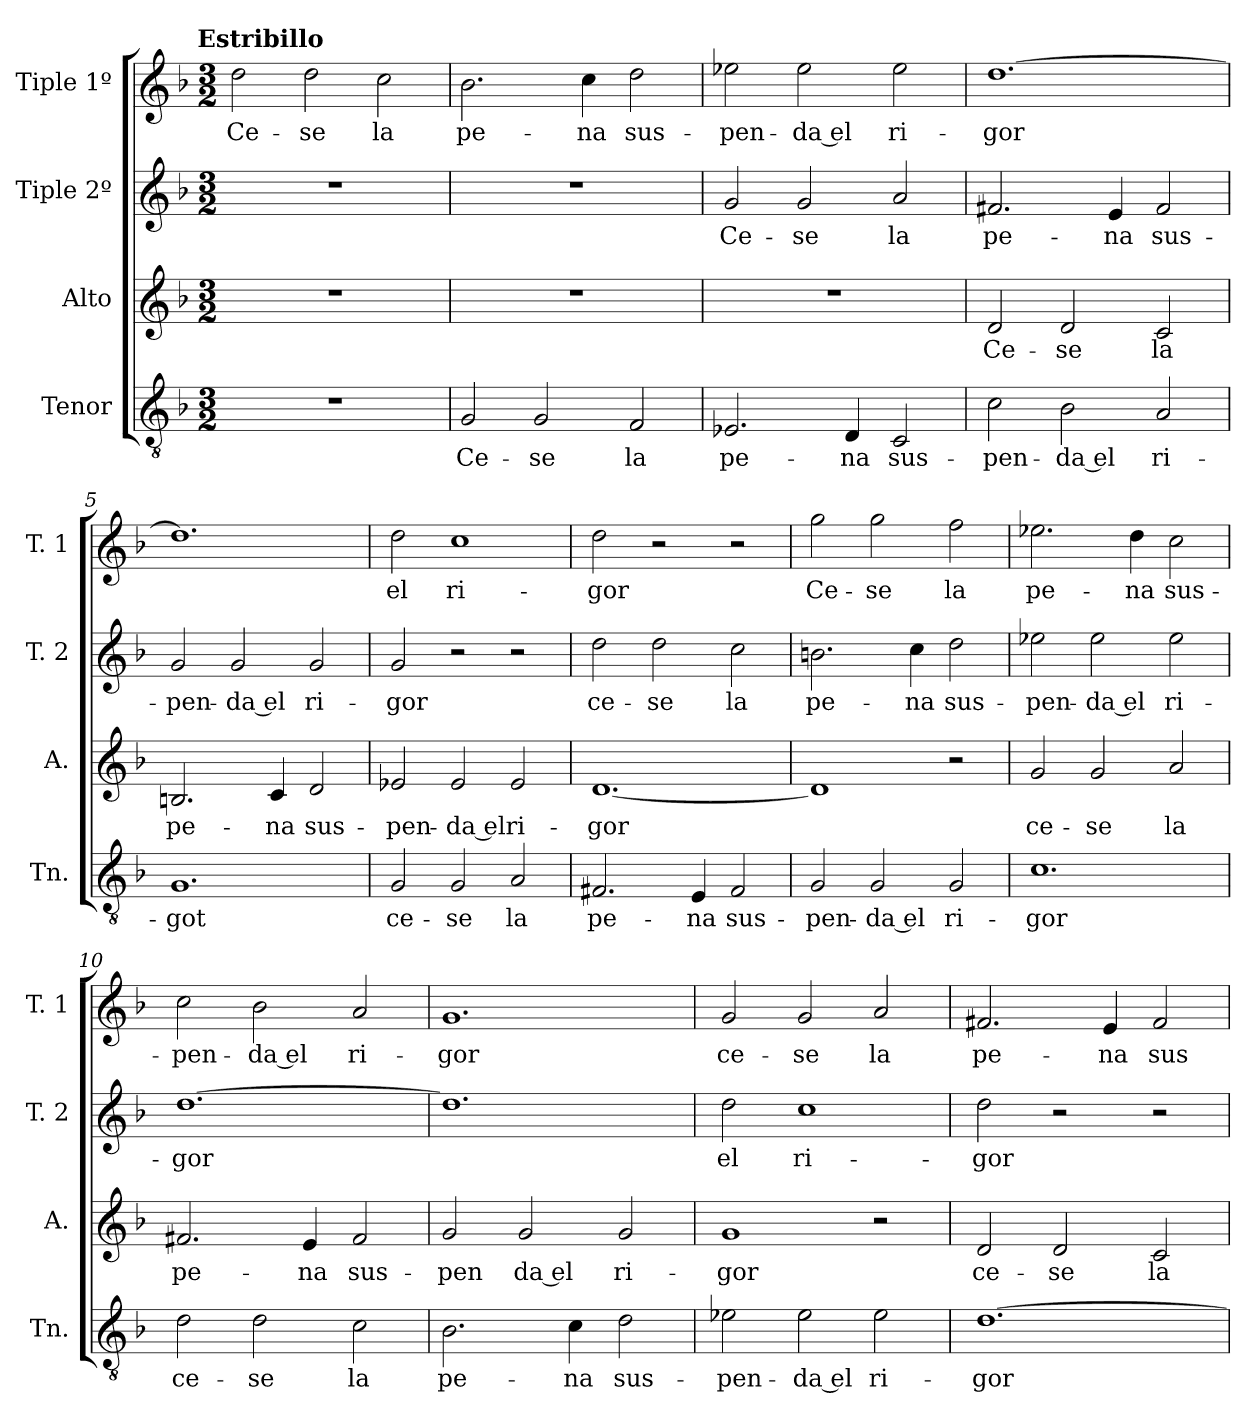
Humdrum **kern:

**kern	**text	**kern	**text	**kern	**text	**kern	**text
*part4	*part4	*part3	*part3	*part2	*part2	*part1	*part1
*staff4	*staff4	*staff3	*staff3	*staff2	*staff2	*staff1	*staff1
*I"Tenor	*	*I"Alto	*	*I"Tiple 2º	*	*I"Tiple 1º	*
*I'Tn.	*	*I'A.	*	*I'T. 2	*	*I'T. 1	*
*clefGv2	*	*clefG2	*	*clefG2	*	*clefG2	*
*k[b-]	*	*k[b-]	*	*k[b-]	*	*k[b-]	*
!!LO:TX:omd:t=Estribillo
*M3/2	*	*M3/2	*	*M3/2	*	*M3/2	*
*MM210	*	*MM210	*	*MM210	*	*MM210	*
=1	=1	=1	=1	=1	=1	=1	=1
1.r	.	1.r	.	1.r	.	2dd	Ce-
.	.	.	.	.	.	2dd	-se
.	.	.	.	.	.	2cc	la
=2	=2	=2	=2	=2	=2	=2	=2
2G	Ce-	1.r	.	1.r	.	2.b-	pe-
2G	-se	.	.	.	.	.	.
.	.	.	.	.	.	4cc	-na
2F	la	.	.	.	.	2dd	sus-
=3	=3	=3	=3	=3	=3	=3	=3
2.E-X	pe-	1.r	.	2g	Ce-	2ee-X	-pen-
.	.	.	.	2g	-se	2ee-	-da el
4D	-na	.	.	.	.	.	.
2C	sus-	.	.	2a	la	2ee-	ri-
=4	=4	=4	=4	=4	=4	=4	=4
2c	-pen-	2d	Ce-	2.f#X	pe-	[1.dd	-gor
2B-	-da el	2d	-se	.	.	.	.
.	.	.	.	4e	-na	.	.
2A	ri-	2c	la	2f#	sus-	.	.
=5	=5	=5	=5	=5	=5	=5	=5
1.G	-got	2.Bn	pe-	2g	-pen-	1.dd]	.
.	.	.	.	2g	-da el	.	.
.	.	4c	-na	.	.	.	.
.	.	2d	sus-	2g	ri-	.	.
=6	=6	=6	=6	=6	=6	=6	=6
2G	ce-	2e-X	-pen-	2g	-gor	2dd	el
2G	-se	2e-	-da el	2r	.	1cc	ri-
2A	la	2e-	ri-	2r	.	.	.
=7	=7	=7	=7	=7	=7	=7	=7
2.F#X	pe-	[1.d	-gor	2dd	ce-	2dd	-gor
.	.	.	.	2dd	-se	2r	.
4E	-na	.	.	.	.	.	.
2F#	sus-	.	.	2cc	la	2r	.
=8	=8	=8	=8	=8	=8	=8	=8
2G	-pen-	1d]	.	2.bn	pe-	2gg	Ce-
2G	-da el	.	.	.	.	2gg	-se
.	.	.	.	4cc	-na	.	.
2G	ri-	2r	.	2dd	sus-	2ff	la
=9	=9	=9	=9	=9	=9	=9	=9
1.c	-gor	2g	ce-	2ee-X	-pen-	2.ee-i	pe-
.	.	2g	-se	2ee-	-da el	.	.
.	.	.	.	.	.	4dd	-na
.	.	2a	la	2ee-	ri-	2cc	sus-
=10	=10	=10	=10	=10	=10	=10	=10
2d	ce-	2.f#X	pe-	[1.dd	-gor	2cc	-pen-
2d	-se	.	.	.	.	2b-	-da el
.	.	4e	-na	.	.	.	.
2c	la	2f#	sus-	.	.	2a	ri-
=11	=11	=11	=11	=11	=11	=11	=11
2.B-	pe-	2g	-pen	1.dd]	.	1.g	-gor
.	.	2g	da el	.	.	.	.
4c	-na	.	.	.	.	.	.
2d	sus-	2g	ri-	.	.	.	.
=12	=12	=12	=12	=12	=12	=12	=12
2e-X	-pen-	1g	-gor	2dd	el	2g	ce-
2e-	-da el	.	.	1cc	ri-	2g	-se
2e-	ri-	2r	.	.	.	2a	la
=13	=13	=13	=13	=13	=13	=13	=13
[1.d	-gor	2d	ce-	2dd	-gor	2.f#X	pe-
.	.	2d	-se	2r	.	.	.
.	.	.	.	.	.	4e	-na
.	.	2c	la	2r	.	2f#	sus-
=	=	=	=	=	=	=	=
*-	*-	*-	*-	*-	*-	*-	*-
